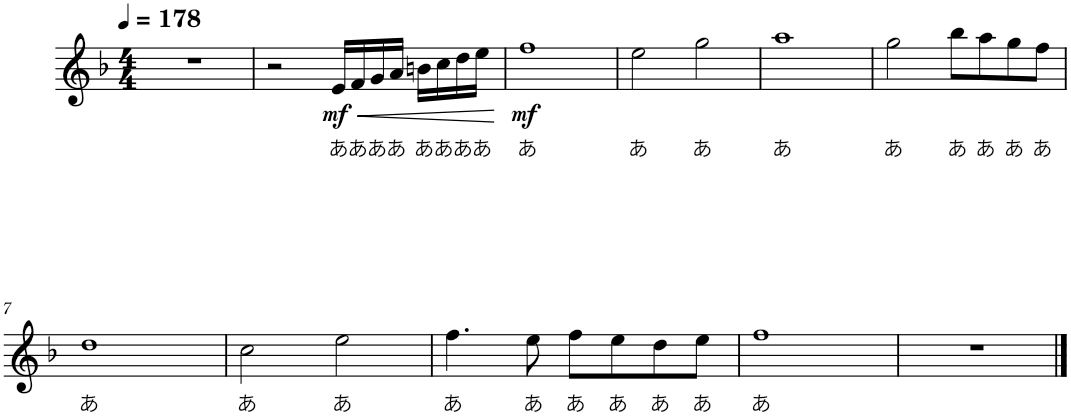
**kern	**text	**dynam
*part1	*part1	*part1
*staff1	*staff1	*staff1
*I"Violin	*	*
*I'Vln.	*	*
*clefG2	*	*
*k[b-]	*	*
*M4/4	*	*
*MM178	*	*
=1	=1	=1
1r	.	.
=2	=2	=2
2r	.	.
!	!LO:LY:b	!LO:HP:b
!	!	!LO:DY:n=1:b
16e/LL	あ	< mf
!	!LO:LY:b	!
16f/	あ	.
!	!LO:LY:b	!
16g/	あ	.
!	!LO:LY:b	!
16a/JJ	あ	.
!	!LO:LY:b	!
16bn\LL	あ	.
!	!LO:LY:b	!
16cc\	あ	.
!	!LO:LY:b	!
16dd\	あ	.
!	!LO:LY:b	!
16ee\JJ	あ	.
.	.	[
=3	=3	=3
!	!LO:LY:b	!LO:DY:b
1ff	あ	mf
=4	=4	=4
!	!LO:LY:b	!
2ee\	あ	.
!	!LO:LY:b	!
2gg\	あ	.
=5	=5	=5
!	!LO:LY:b	!
1aa	あ	.
=6	=6	=6
!	!LO:LY:b	!
2gg\	あ	.
!	!LO:LY:b	!
8bb-\L	あ	.
!	!LO:LY:b	!
8aa\	あ	.
!	!LO:LY:b	!
8gg\	あ	.
!	!LO:LY:b	!
8ff\J	あ	.
!!LO:LB:g=z
=7	=7	=7
!	!LO:LY:b	!
1dd	あ	.
=8	=8	=8
!	!LO:LY:b	!
2cc\	あ	.
!	!LO:LY:b	!
2ee\	あ	.
=9	=9	=9
!	!LO:LY:b	!
4.ff\	あ	.
!	!LO:LY:b	!
8ee\	あ	.
!	!LO:LY:b	!
8ff\L	あ	.
!	!LO:LY:b	!
8ee\	あ	.
!	!LO:LY:b	!
8dd\	あ	.
!	!LO:LY:b	!
8ee\J	あ	.
=10	=10	=10
!	!LO:LY:b	!
1ff	あ	.
=11	=11	=11
1r	.	.
==	==	==
*-	*-	*-
